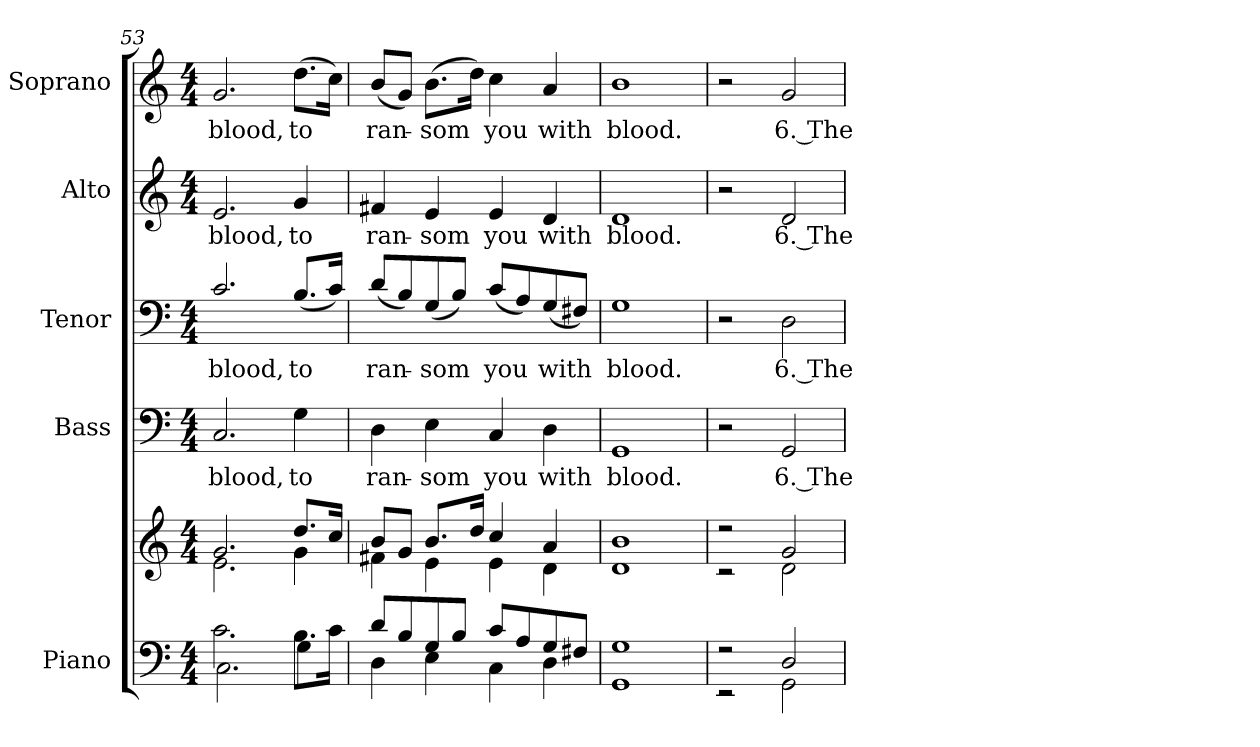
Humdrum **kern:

**kern	**kern	**kern	**text	**kern	**text	**kern	**text	**kern	**text
*part5	*part5	*part4	*part4	*part3	*part3	*part2	*part2	*part1	*part1
*staff6	*staff5	*staff4	*staff4	*staff3	*staff3	*staff2	*staff2	*staff1	*staff1
*I"Piano	*	*I"Bass	*	*I"Tenor	*	*I"Alto	*	*I"Soprano	*
*I'Pno.	*	*I'B.	*	*I'T.	*	*I'A.	*	*I'S.	*
*clefF4	*clefG2	*clefF4	*	*clefF4	*	*clefG2	*	*clefG2	*
*k[]	*k[]	*k[]	*	*k[]	*	*k[]	*	*k[]	*
*C:	*C:	*C:	*	*C:	*	*C:	*	*C:	*
*M4/4	*M4/4	*M4/4	*	*M4/4	*	*M4/4	*	*M4/4	*
=53	=53	=53	=53	=53	=53	=53	=53	=53	=53
*^	*^	*	*	*	*	*	*	*	*
!	!	!	!	!	!LO:LY:b:color=#000000	!	!	!	!	!	!
!	!	!	!	!	!	!	!LO:LY:b:color=#000000	!	!	!	!
!	!	!	!	!	!	!	!	!	!LO:LY:b:color=#000000	!	!
!	!	!	!	!	!	!	!	!	!	!	!LO:LY:b:color=#000000
2.ci\	2.Ci\	2.gi/	2.ei\	2.Ci/	blood,	2.ci/	blood,	2.ei/	blood,	2.gi/	blood,
!	!	!	!	!	!LO:LY:b:color=#000000	!	!	!	!	!	!
!	!	!	!	!	!	!	!LO:LY:b:color=#000000	!	!	!	!
!	!	!	!	!	!	!	!	!	!LO:LY:b:color=#000000	!	!
!	!	!	!	!	!	!	!	!	!	!	!LO:LY:b:color=#000000
8.Bi\L	4Gi\	8.ddi/L	4gi\	4Gi\	to	(8.Bi/L	to	4gi/	to	(8.ddi\L	to
16ci\Jk	.	16cci/Jk	.	.	.	16ci/Jk)	.	.	.	16cci\Jk)	.
=54	=54	=54	=54	=54	=54	=54	=54	=54	=54	=54	=54
!	!	!	!	!	!LO:LY:b:color=#000000	!	!	!	!	!	!
!	!	!	!	!	!	!	!LO:LY:b:color=#000000	!	!	!	!
!	!	!	!	!	!	!	!	!	!LO:LY:b:color=#000000	!	!
!	!	!	!	!	!	!	!	!	!	!	!LO:LY:b:color=#000000
8di/L	4Di\	8bi/L	4f#Xi\	4Di\	ran-	(8di/L	ran-	4f#Xi/	ran-	(8bi/L	ran-
8Bi/	.	8gi/J	.	.	.	8Bi/)	.	.	.	8gi/J)	.
!	!	!	!	!	!LO:LY:b:color=#000000	!	!	!	!	!	!
!	!	!	!	!	!	!	!LO:LY:b:color=#000000	!	!	!	!
!	!	!	!	!	!	!	!	!	!LO:LY:b:color=#000000	!	!
!	!	!	!	!	!	!	!	!	!	!	!LO:LY:b:color=#000000
8Gi/	4Ei\	8.bi/L	4ei\	4Ei\	-som	(8Gi/	-som	4ei/	-som	(8.bi\L	-som
8Bi/J	.	.	.	.	.	8Bi/J)	.	.	.	.	.
.	.	16ddi/Jk	.	.	.	.	.	.	.	16ddi\Jk)	.
!	!	!	!	!	!LO:LY:b:color=#000000	!	!	!	!	!	!
!	!	!	!	!	!	!	!LO:LY:b:color=#000000	!	!	!	!
!	!	!	!	!	!	!	!	!	!LO:LY:b:color=#000000	!	!
!	!	!	!	!	!	!	!	!	!	!	!LO:LY:b:color=#000000
8ci/L	4Ci\	4cci/	4ei\	4Ci/	you	(8ci/L	you	4ei/	you	4cci\	you
8Ai/	.	.	.	.	.	8Ai/)	.	.	.	.	.
!	!	!	!	!	!LO:LY:b:color=#000000	!	!	!	!	!	!
!	!	!	!	!	!	!	!LO:LY:b:color=#000000	!	!	!	!
!	!	!	!	!	!	!	!	!	!LO:LY:b:color=#000000	!	!
!	!	!	!	!	!	!	!	!	!	!	!LO:LY:b:color=#000000
8Gi/	4Di\	4ai/	4di\	4Di\	with	(8Gi/	with	4di/	with	4ai/	with
8F#Xi/J	.	.	.	.	.	8F#Xi/J)	.	.	.	.	.
!!LO:PB:g=z
=55	=55	=55	=55	=55	=55	=55	=55	=55	=55	=55	=55
!	!	!	!	!	!LO:LY:b:color=#000000	!	!	!	!	!	!
!	!	!	!	!	!	!	!LO:LY:b:color=#000000	!	!	!	!
!	!	!	!	!	!	!	!	!	!LO:LY:b:color=#000000	!	!
!	!	!	!	!	!	!	!	!	!	!	!LO:LY:b:color=#000000
1Gi	1GGi	1bi	1di	1GGi	blood.	1Gi	blood.	1di	blood.	1bi	blood.
=56	=56	=56	=56	=56	=56	=56	=56	=56	=56	=56	=56
2r	2r	2r	2r	2r	.	2r	.	2r	.	2r	.
!	!	!	!	!	!LO:LY:b:color=#000000	!	!	!	!	!	!
!	!	!	!	!	!	!	!LO:LY:b:color=#000000	!	!	!	!
!	!	!	!	!	!	!	!	!	!LO:LY:b:color=#000000	!	!
!	!	!	!	!	!	!	!	!	!	!	!LO:LY:b:color=#000000
2Di/	2GGi\	2gi/	2di\	2GGi/	6. The	2Di\	6. The	2di/	6. The	2gi/	6. The
*v	*v	*	*	*	*	*	*	*	*	*	*
*	*v	*v	*	*	*	*	*	*	*	*
=	=	=	=	=	=	=	=	=	=
*-	*-	*-	*-	*-	*-	*-	*-	*-	*-
